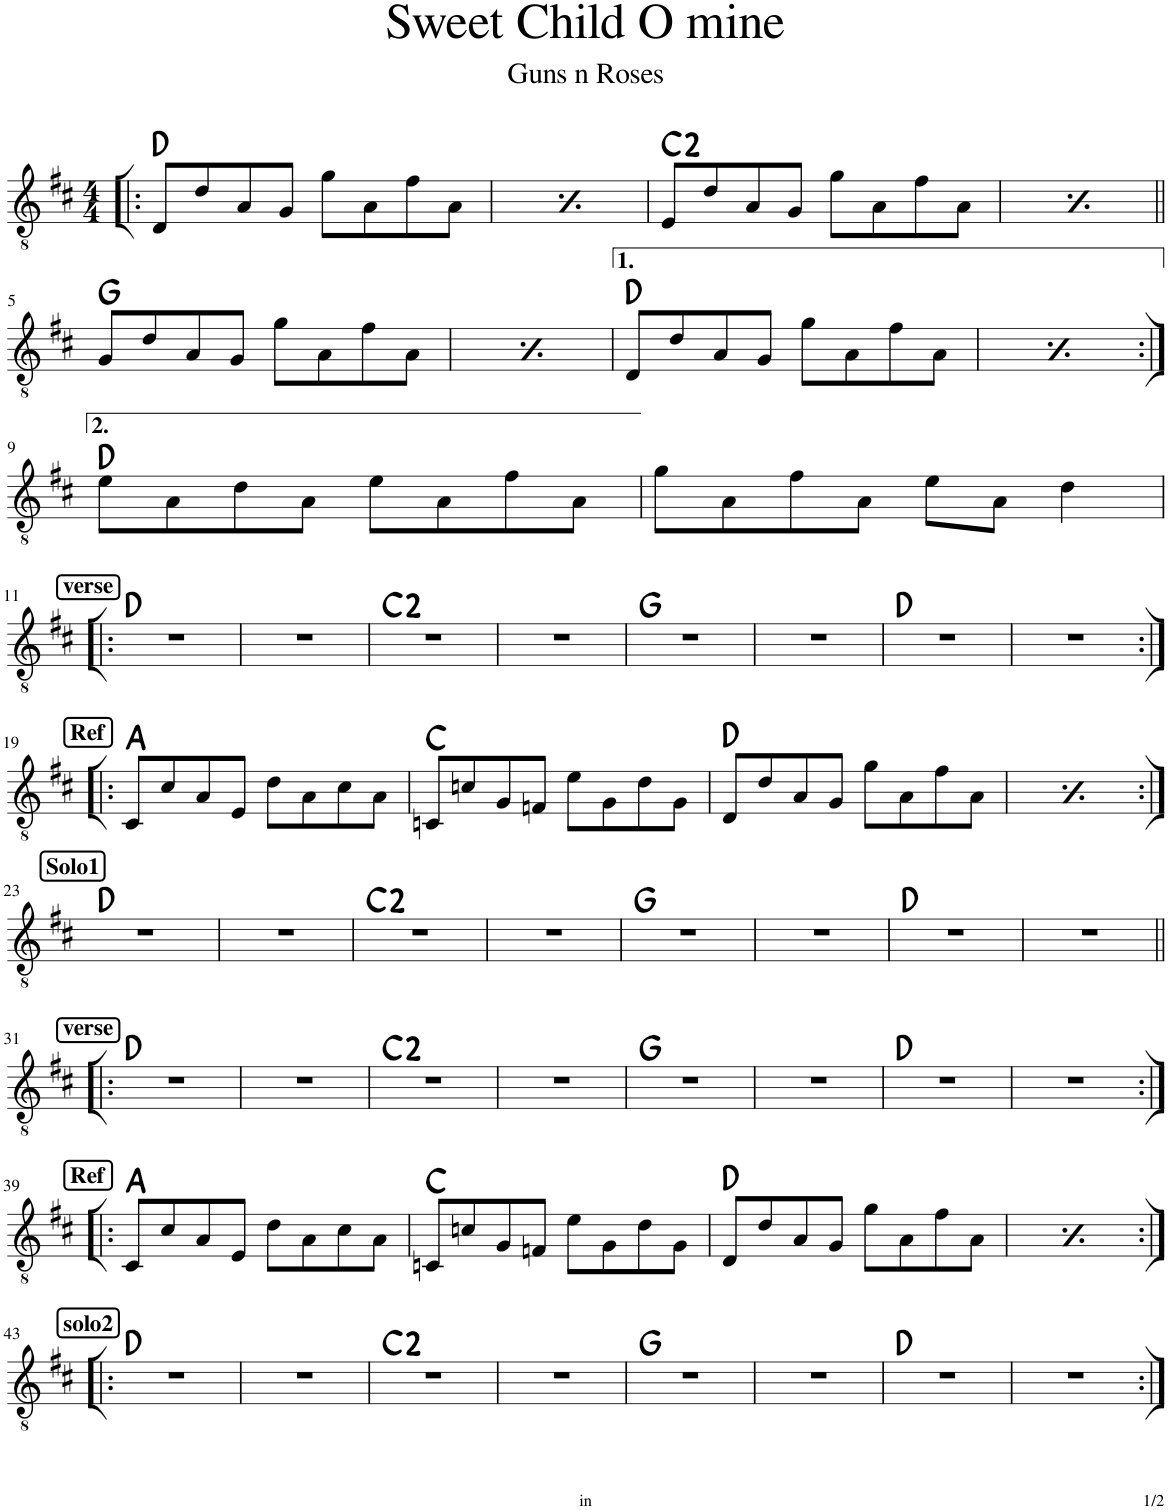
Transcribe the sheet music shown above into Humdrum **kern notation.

**kern	**harte
*part1	*part1
*staff1	*
*I"Classical Guitar	*
*I'Guit.	*
*clefGv2	*
*k[f#c#]	*
*M4/4	*
=1!|:	=1!|:
8D/L	D:maj
8d/	.
8A/	.
8G/J	.
8g\L	.
8A\	.
8f#\	.
8A\J	.
=2	=2
8D/L	D:maj
8d/	.
8A/	.
8G/J	.
8g\L	.
8A\	.
8f#\	.
8A\J	.
=3	=3
8E/L	C:maj(2)
8d/	.
8A/	.
8G/J	.
8g\L	.
8A\	.
8f#\	.
8A\J	.
=4	=4
8E/L	C:maj(2)
8d/	.
8A/	.
8G/J	.
8g\L	.
8A\	.
8f#\	.
8A\J	.
!!LO:LB:g=z
=5||	=5||
8G/L	G:maj
8d/	.
8A/	.
8G/J	.
8g\L	.
8A\	.
8f#\	.
8A\J	.
=6	=6
8G/L	G:maj
8d/	.
8A/	.
8G/J	.
8g\L	.
8A\	.
8f#\	.
8A\J	.
=7	=7
8D/L	D:maj
8d/	.
8A/	.
8G/J	.
8g\L	.
8A\	.
8f#\	.
8A\J	.
=8	=8
8D/L	D:maj
8d/	.
8A/	.
8G/J	.
8g\L	.
8A\	.
8f#\	.
8A\J	.
!!LO:LB:g=z
=9:|!	=9:|!
8e\L	D:maj
8A\	.
8d\	.
8A\J	.
8e\L	.
8A\	.
8f#\	.
8A\J	.
=10	=10
8g\L	.
8A\	.
8f#\	.
8A\J	.
8e\L	.
8A\J	.
4d\	.
!!LO:LB:g=z
!!LO:REH:place=s1:a:B:cj:fs=11:t=verse
=11!|:	=11!|:
1r	D:maj
=12	=12
1r	.
=13	=13
1r	C:maj(2)
=14	=14
1r	.
=15	=15
1r	G:maj
=16	=16
1r	.
=17	=17
1r	D:maj
=18	=18
1r	.
!!LO:LB:g=z
!!LO:REH:place=s1:a:B:cj:fs=11:t=Ref
=19:|!|:	=19:|!|:
8C#/L	A:maj
8c#/	.
8A/	.
8E/J	.
8d\L	.
8A\	.
8c#\	.
8A\J	.
=20	=20
8Cn/L	C:maj
8cn/	.
8G/	.
8Fn/J	.
8e\L	.
8G\	.
8d\	.
8G\J	.
=21	=21
8D/L	D:maj
8d/	.
8A/	.
8G/J	.
8g\L	.
8A\	.
8f#\	.
8A\J	.
=22	=22
8D/L	D:maj
8d/	.
8A/	.
8G/J	.
8g\L	.
8A\	.
8f#\	.
8A\J	.
!!LO:LB:g=z
!!LO:REH:place=s1:a:B:cj:fs=11:t=Solo1
=23:|!	=23:|!
1r	D:maj
=24	=24
1r	.
=25	=25
1r	C:maj(2)
=26	=26
1r	.
=27	=27
1r	G:maj
=28	=28
1r	.
=29	=29
1r	D:maj
=30	=30
1r	.
!!LO:LB:g=z
!!LO:REH:place=s1:a:B:cj:fs=11:t=verse
=31!|:	=31!|:
1r	D:maj
=32	=32
1r	.
=33	=33
1r	C:maj(2)
=34	=34
1r	.
=35	=35
1r	G:maj
=36	=36
1r	.
=37	=37
1r	D:maj
=38	=38
1r	.
!!LO:LB:g=z
!!LO:REH:place=s1:a:B:cj:fs=11:t=Ref
=39:|!|:	=39:|!|:
8C#/L	A:maj
8c#/	.
8A/	.
8E/J	.
8d\L	.
8A\	.
8c#\	.
8A\J	.
=40	=40
8Cn/L	C:maj
8cn/	.
8G/	.
8Fn/J	.
8e\L	.
8G\	.
8d\	.
8G\J	.
=41	=41
8D/L	D:maj
8d/	.
8A/	.
8G/J	.
8g\L	.
8A\	.
8f#\	.
8A\J	.
=42	=42
8D/L	D:maj
8d/	.
8A/	.
8G/J	.
8g\L	.
8A\	.
8f#\	.
8A\J	.
!!LO:LB:g=z
!!LO:REH:place=s1:a:B:cj:fs=11:t=solo2
=43:|!|:	=43:|!|:
1r	D:maj
=44	=44
1r	.
=45	=45
1r	C:maj(2)
=46	=46
1r	.
=47	=47
1r	G:maj
=48	=48
1r	.
=49	=49
1r	D:maj
=50	=50
1r	.
=:|!	=:|!
*-	*-
